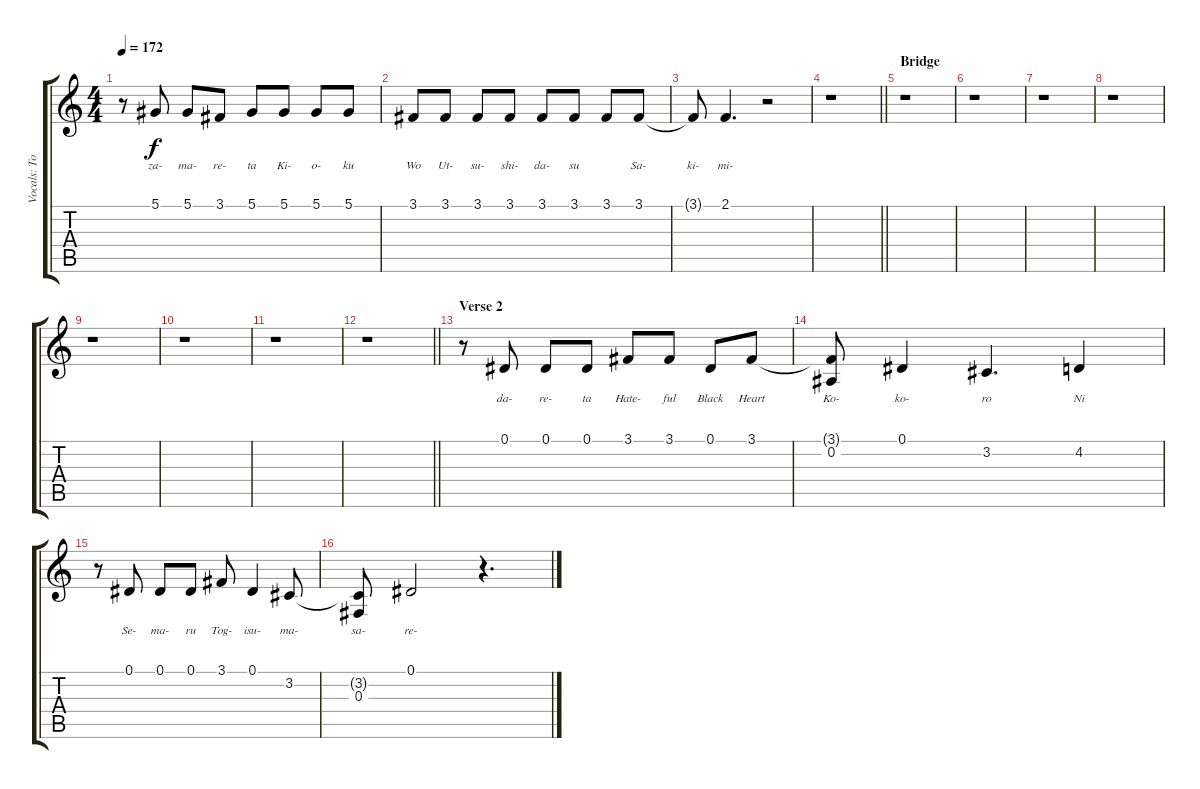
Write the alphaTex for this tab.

\track ("Vocals: Toshi" "Vocals: To") {instrument tenorsax}
\staff {score tabs}
\tuning (Eb4 Bb3 Gb3 Db3 Ab2 Eb2) {hide}
\ts (4 4)
\tempo 172
\clef g2
\ks c
r.8{dy f} 5.1.8{lyrics (0 "za-") lyrics (1 "") lyrics (2 "") lyrics (3 "") lyrics (4 "")} 5.1.8{lyrics (0 "ma-") lyrics (1 "") lyrics (2 "") lyrics (3 "") lyrics (4 "")} 3.1.8{lyrics (0 "re-") lyrics (1 "") lyrics (2 "") lyrics (3 "") lyrics (4 "")} 5.1.8{lyrics (0 "ta") lyrics (1 "") lyrics (2 "") lyrics (3 "") lyrics (4 "")} 5.1.8{lyrics (0 "Ki-") lyrics (1 "") lyrics (2 "") lyrics (3 "") lyrics (4 "")} 5.1.8{lyrics (0 "o-") lyrics (1 "") lyrics (2 "") lyrics (3 "") lyrics (4 "")} 5.1.8{lyrics (0 "ku") lyrics (1 "") lyrics (2 "") lyrics (3 "") lyrics (4 "")} |
3.1.8{lyrics (0 "Wo") lyrics (1 "") lyrics (2 "") lyrics (3 "") lyrics (4 "")} 3.1.8{lyrics (0 "Ut-") lyrics (1 "") lyrics (2 "") lyrics (3 "") lyrics (4 "")} 3.1.8{lyrics (0 "su-") lyrics (1 "") lyrics (2 "") lyrics (3 "") lyrics (4 "")} 3.1.8{lyrics (0 "shi-") lyrics (1 "") lyrics (2 "") lyrics (3 "") lyrics (4 "")} 3.1.8{lyrics (0 "da-") lyrics (1 "") lyrics (2 "") lyrics (3 "") lyrics (4 "")} 3.1.8{lyrics (0 "su") lyrics (1 "") lyrics (2 "") lyrics (3 "") lyrics (4 "")} 3.1.8{lyrics (0 "") lyrics (1 "") lyrics (2 "") lyrics (3 "") lyrics (4 "")} 3.1.8{lyrics (0 "Sa-") lyrics (1 "") lyrics (2 "") lyrics (3 "") lyrics (4 "")} |
3.1{t}.8{lyrics (0 "ki-") lyrics (1 "") lyrics (2 "") lyrics (3 "") lyrics (4 "")} 2.1.4{d lyrics (0 "mi-") lyrics (1 "") lyrics (2 "") lyrics (3 "") lyrics (4 "")} r.2 |
\barLineRight lightlight
r.1 |
\section ("" "Bridge")
r.1 |
r.1 |
r.1 |
r.1 |
r.1 |
r.1 |
r.1 |
\barLineRight lightlight
r.1 |
\section ("" "Verse 2")
r.8 0.1.8{lyrics (0 "da-") lyrics (1 "") lyrics (2 "") lyrics (3 "") lyrics (4 "")} 0.1.8{lyrics (0 "re-") lyrics (1 "") lyrics (2 "") lyrics (3 "") lyrics (4 "")} 0.1.8{lyrics (0 "ta") lyrics (1 "") lyrics (2 "") lyrics (3 "") lyrics (4 "")} 3.1.8{lyrics (0 "Hate-") lyrics (1 "") lyrics (2 "") lyrics (3 "") lyrics (4 "")} 3.1.8{lyrics (0 "ful") lyrics (1 "") lyrics (2 "") lyrics (3 "") lyrics (4 "")} 0.1.8{lyrics (0 "Black") lyrics (1 "") lyrics (2 "") lyrics (3 "") lyrics (4 "")} 3.1.8{lyrics (0 "Heart") lyrics (1 "") lyrics (2 "") lyrics (3 "") lyrics (4 "")} |
(3.1{t} 0.2).8{lyrics (0 "Ko-") lyrics (1 "") lyrics (2 "") lyrics (3 "") lyrics (4 "")} 0.1.4{lyrics (0 "ko-") lyrics (1 "") lyrics (2 "") lyrics (3 "") lyrics (4 "")} 3.2.4{d lyrics (0 "ro") lyrics (1 "") lyrics (2 "") lyrics (3 "") lyrics (4 "")} 4.2.4{lyrics (0 "Ni") lyrics (1 "") lyrics (2 "") lyrics (3 "") lyrics (4 "")} |
r.8 0.1.8{lyrics (0 "Se-") lyrics (1 "") lyrics (2 "") lyrics (3 "") lyrics (4 "")} 0.1.8{lyrics (0 "ma-") lyrics (1 "") lyrics (2 "") lyrics (3 "") lyrics (4 "")} 0.1.8{lyrics (0 "ru") lyrics (1 "") lyrics (2 "") lyrics (3 "") lyrics (4 "")} 3.1.8{lyrics (0 "Tog-") lyrics (1 "") lyrics (2 "") lyrics (3 "") lyrics (4 "")} 0.1.4{lyrics (0 "isu-") lyrics (1 "") lyrics (2 "") lyrics (3 "") lyrics (4 "")} 3.2.8{lyrics (0 "ma-") lyrics (1 "") lyrics (2 "") lyrics (3 "") lyrics (4 "")} |
(3.2{t} 0.3).8{lyrics (0 "sa-") lyrics (1 "") lyrics (2 "") lyrics (3 "") lyrics (4 "")} 0.1.2{lyrics (0 "re-") lyrics (1 "") lyrics (2 "") lyrics (3 "") lyrics (4 "")} r.4{d}
